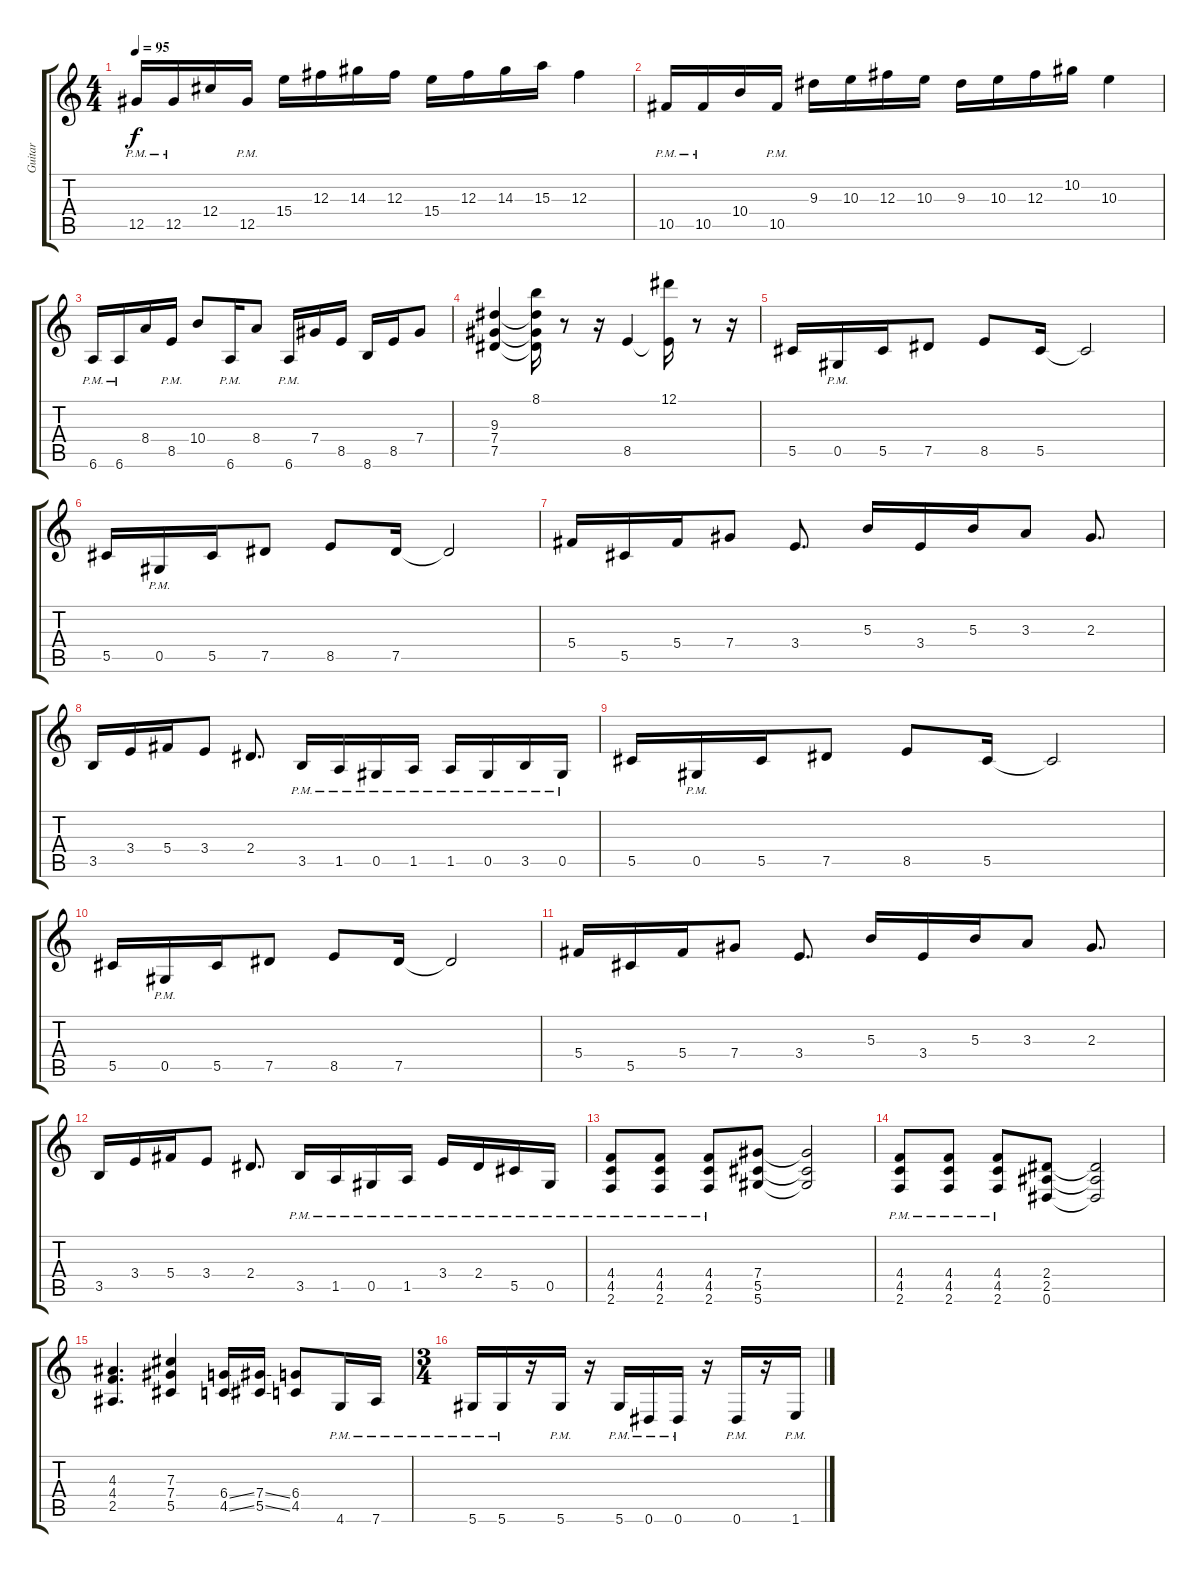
\track ("Guitar" "Guitar") {instrument overdrivenguitar}
\staff {score tabs}
\tuning (Eb4 Bb3 Gb3 Db3 Ab2 Eb2) {hide}
\ts (4 4)
\tempo 95
\clef g2
\ks c
12.5{pm}.16{dy f} 12.5{pm}.16 12.4.16 12.5{pm}.16 15.4.16 12.3.16 14.3.16 12.3.16 15.4.16 12.3.16 14.3.16 15.3.16 12.3.4 |
10.5{pm}.16 10.5{pm}.16 10.4.16 10.5{pm}.16 9.3.16 10.3.16 12.3.16 10.3.16 9.3.16 10.3.16 12.3.16 10.2.16 10.3.4 |
6.6{pm}.16 6.6{pm}.16 8.4.16 8.5{pm}.16 10.4.8 6.6{pm}.16 8.4.8 6.6{pm}.16 7.4.16 8.5.16 8.6.16 8.5.16 7.4.8 |
(9.3 7.4 7.5).4 (8.1 9.3{t} 7.4{t} 7.5{t}).16 r.8 r.16 8.5.4 (12.1 8.5{t}).16 r.8 r.16 |
5.5.16 0.5{pm}.16 5.5.16 7.5.8 8.5.8 5.5.16 5.5{t}.2 |
5.5.16 0.5{pm}.16 5.5.16 7.5.8 8.5.8 7.5.16 7.5{t}.2 |
5.4.16 5.5.16 5.4.16 7.4.8 3.4.8{d} 5.3.16 3.4.16 5.3.16 3.3.8 2.3.8{d} |
3.5.16 3.4.16 5.4.16 3.4.8 2.4.8{d} 3.5{pm}.16 1.5{pm}.16 0.5{pm}.16 1.5{pm}.16 1.5{pm}.16 0.5{pm}.16 3.5{pm}.16 0.5{pm}.16 |
5.5.16 0.5{pm}.16 5.5.16 7.5.8 8.5.8 5.5.16 5.5{t}.2 |
5.5.16 0.5{pm}.16 5.5.16 7.5.8 8.5.8 7.5.16 7.5{t}.2 |
5.4.16 5.5.16 5.4.16 7.4.8 3.4.8{d} 5.3.16 3.4.16 5.3.16 3.3.8 2.3.8{d} |
3.5.16 3.4.16 5.4.16 3.4.8 2.4.8{d} 3.5{pm}.16 1.5{pm}.16 0.5{pm}.16 1.5{pm}.16 3.4{pm}.16 2.4{pm}.16 5.5{pm}.16 0.5{pm}.16 |
(4.4{pm} 4.5{pm} 2.6{pm}).8 (4.4{pm} 4.5{pm} 2.6{pm}).8 (4.4{pm} 4.5{pm} 2.6{pm}).8 (7.4 5.5 5.6).8 (7.4{t} 5.5{t} 5.6{t}).2 |
(4.4{pm} 4.5{pm} 2.6{pm}).8 (4.4{pm} 4.5{pm} 2.6{pm}).8 (4.4{pm} 4.5{pm} 2.6{pm}).8 (2.4 2.5 0.6).8 (2.4{t} 2.5{t} 0.6{t}).2 |
(4.3 4.4 2.5).4{d} (7.3 7.4 5.5).4 (6.4{ss} 4.5{ss}).16 (7.4{ss} 5.5{ss}).16 (6.4 4.5).8 4.6{pm}.16 7.6{pm}.16 |
\ts (3 4)
5.6{pm}.16 5.6{pm}.16 r.16 5.6{pm}.16 r.16 5.6{pm}.16 0.6{pm}.16 0.6{pm}.16 r.16 0.6{pm}.16 r.16 1.6{pm}.16
